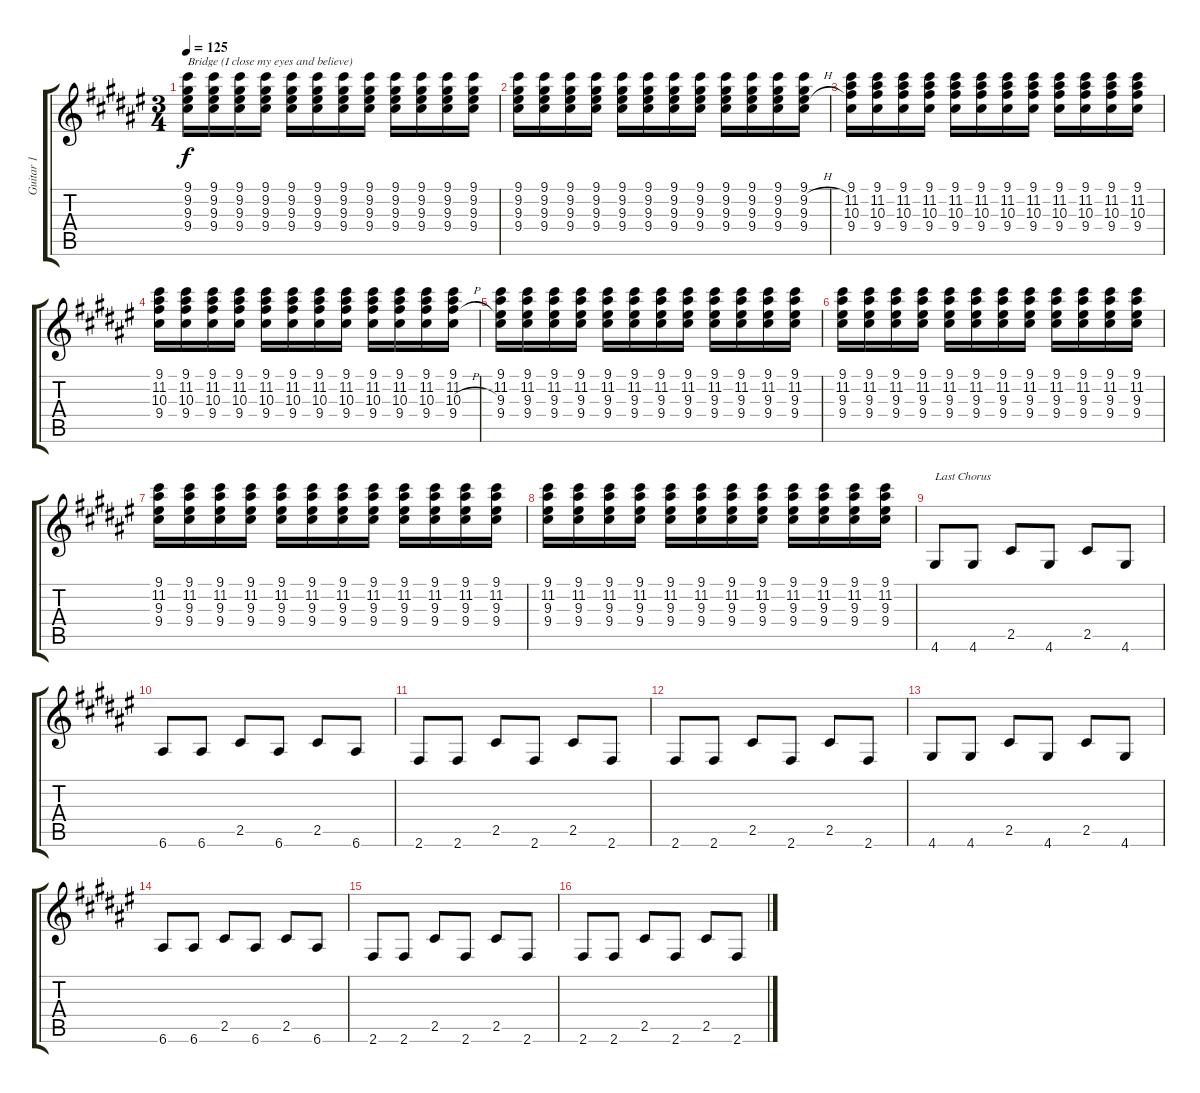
\track ("Guitar 1" "Guitar 1") {instrument electricguitarclean}
\staff {score tabs}
\tuning (E4 B3 Ab3 E3 B2 E2) {hide}
\ts (3 4)
\tempo 125
\clef g2
\ks f#
(9.1 9.2 9.3 9.4).16{txt "Bridge (I close my eyes and believe)" dy f} (9.1 9.2 9.3 9.4).16 (9.1 9.2 9.3 9.4).16 (9.1 9.2 9.3 9.4).16 (9.1 9.2 9.3 9.4).16 (9.1 9.2 9.3 9.4).16 (9.1 9.2 9.3 9.4).16 (9.1 9.2 9.3 9.4).16 (9.1 9.2 9.3 9.4).16 (9.1 9.2 9.3 9.4).16 (9.1 9.2 9.3 9.4).16 (9.1 9.2 9.3 9.4).16 |
(9.1 9.2 9.3 9.4).16 (9.1 9.2 9.3 9.4).16 (9.1 9.2 9.3 9.4).16 (9.1 9.2 9.3 9.4).16 (9.1 9.2 9.3 9.4).16 (9.1 9.2 9.3 9.4).16 (9.1 9.2 9.3 9.4).16 (9.1 9.2 9.3 9.4).16 (9.1 9.2 9.3 9.4).16 (9.1 9.2 9.3 9.4).16 (9.1 9.2 9.3 9.4).16 (9.1 9.2{h} 9.3{h} 9.4).16 |
(9.1 11.2 10.3 9.4).16 (9.1 11.2 10.3 9.4).16 (9.1 11.2 10.3 9.4).16 (9.1 11.2 10.3 9.4).16 (9.1 11.2 10.3 9.4).16 (9.1 11.2 10.3 9.4).16 (9.1 11.2 10.3 9.4).16 (9.1 11.2 10.3 9.4).16 (9.1 11.2 10.3 9.4).16 (9.1 11.2 10.3 9.4).16 (9.1 11.2 10.3 9.4).16 (9.1 11.2 10.3 9.4).16 |
(9.1 11.2 10.3 9.4).16 (9.1 11.2 10.3 9.4).16 (9.1 11.2 10.3 9.4).16 (9.1 11.2 10.3 9.4).16 (9.1 11.2 10.3 9.4).16 (9.1 11.2 10.3 9.4).16 (9.1 11.2 10.3 9.4).16 (9.1 11.2 10.3 9.4).16 (9.1 11.2 10.3 9.4).16 (9.1 11.2 10.3 9.4).16 (9.1 11.2 10.3 9.4).16 (9.1 11.2 10.3{h} 9.4).16 |
(9.1 11.2 9.3 9.4).16 (9.1 11.2 9.3 9.4).16 (9.1 11.2 9.3 9.4).16 (9.1 11.2 9.3 9.4).16 (9.1 11.2 9.3 9.4).16 (9.1 11.2 9.3 9.4).16 (9.1 11.2 9.3 9.4).16 (9.1 11.2 9.3 9.4).16 (9.1 11.2 9.3 9.4).16 (9.1 11.2 9.3 9.4).16 (9.1 11.2 9.3 9.4).16 (9.1 11.2 9.3 9.4).16 |
(9.1 11.2 9.3 9.4).16 (9.1 11.2 9.3 9.4).16 (9.1 11.2 9.3 9.4).16 (9.1 11.2 9.3 9.4).16 (9.1 11.2 9.3 9.4).16 (9.1 11.2 9.3 9.4).16 (9.1 11.2 9.3 9.4).16 (9.1 11.2 9.3 9.4).16 (9.1 11.2 9.3 9.4).16 (9.1 11.2 9.3 9.4).16 (9.1 11.2 9.3 9.4).16 (9.1 11.2 9.3 9.4).16 |
(9.1 11.2 9.3 9.4).16 (9.1 11.2 9.3 9.4).16 (9.1 11.2 9.3 9.4).16 (9.1 11.2 9.3 9.4).16 (9.1 11.2 9.3 9.4).16 (9.1 11.2 9.3 9.4).16 (9.1 11.2 9.3 9.4).16 (9.1 11.2 9.3 9.4).16 (9.1 11.2 9.3 9.4).16 (9.1 11.2 9.3 9.4).16 (9.1 11.2 9.3 9.4).16 (9.1 11.2 9.3 9.4).16 |
(9.1 11.2 9.3 9.4).16 (9.1 11.2 9.3 9.4).16 (9.1 11.2 9.3 9.4).16 (9.1 11.2 9.3 9.4).16 (9.1 11.2 9.3 9.4).16 (9.1 11.2 9.3 9.4).16 (9.1 11.2 9.3 9.4).16 (9.1 11.2 9.3 9.4).16 (9.1 11.2 9.3 9.4).16 (9.1 11.2 9.3 9.4).16 (9.1 11.2 9.3 9.4).16 (9.1 11.2 9.3 9.4).16 |
4.6.8{txt "Last Chorus" balance 8 instrument electricguitarclean} 4.6.8 2.5.8 4.6.8 2.5.8 4.6.8 |
6.6.8 6.6.8 2.5.8 6.6.8 2.5.8 6.6.8 |
2.6.8 2.6.8 2.5.8 2.6.8 2.5.8 2.6.8 |
2.6.8 2.6.8 2.5.8 2.6.8 2.5.8 2.6.8 |
4.6.8 4.6.8 2.5.8 4.6.8 2.5.8 4.6.8 |
6.6.8 6.6.8 2.5.8 6.6.8 2.5.8 6.6.8 |
2.6.8 2.6.8 2.5.8 2.6.8 2.5.8 2.6.8 |
2.6.8 2.6.8 2.5.8 2.6.8 2.5.8 2.6.8
